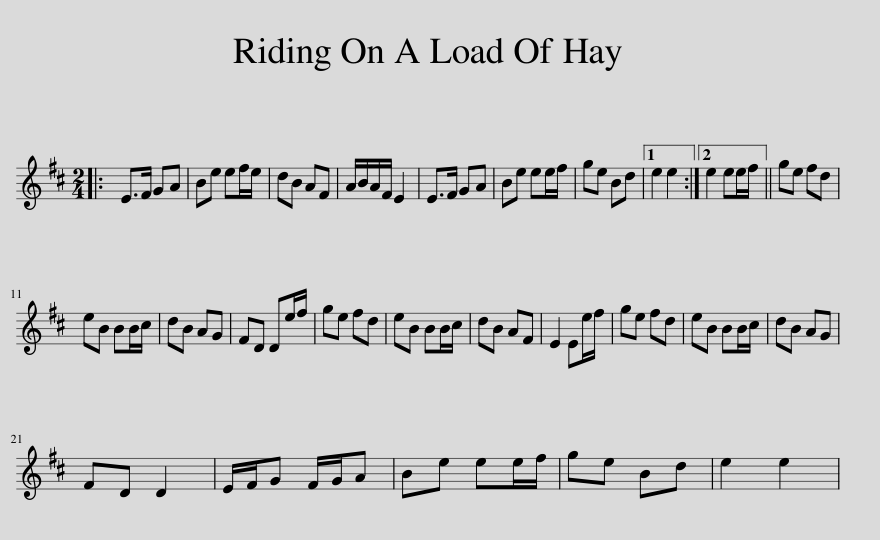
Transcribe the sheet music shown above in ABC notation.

X:1
L:1/8
M:2/4
I:linebreak $
K:D
V:1 treble
V:1
|: E>F GA | Be ef/e/ | dB AF | A/B/A/F/ E2 | E>F GA | %5
 Be ee/f/ | ge Bd |1 e2 e2 :|2 e2 ee/f/ || ge fd |$ %10
 eB BB/c/ | dB AG | FD De/f/ | ge fd | eB BB/c/ | %15
 dB AF | E2 Ee/f/ | ge fd | eB BB/c/ | dB AG |$ %20
 FD D2 | E/F/G F/G/A | Be ee/f/ | ge Bd | e2 e2 | %25
